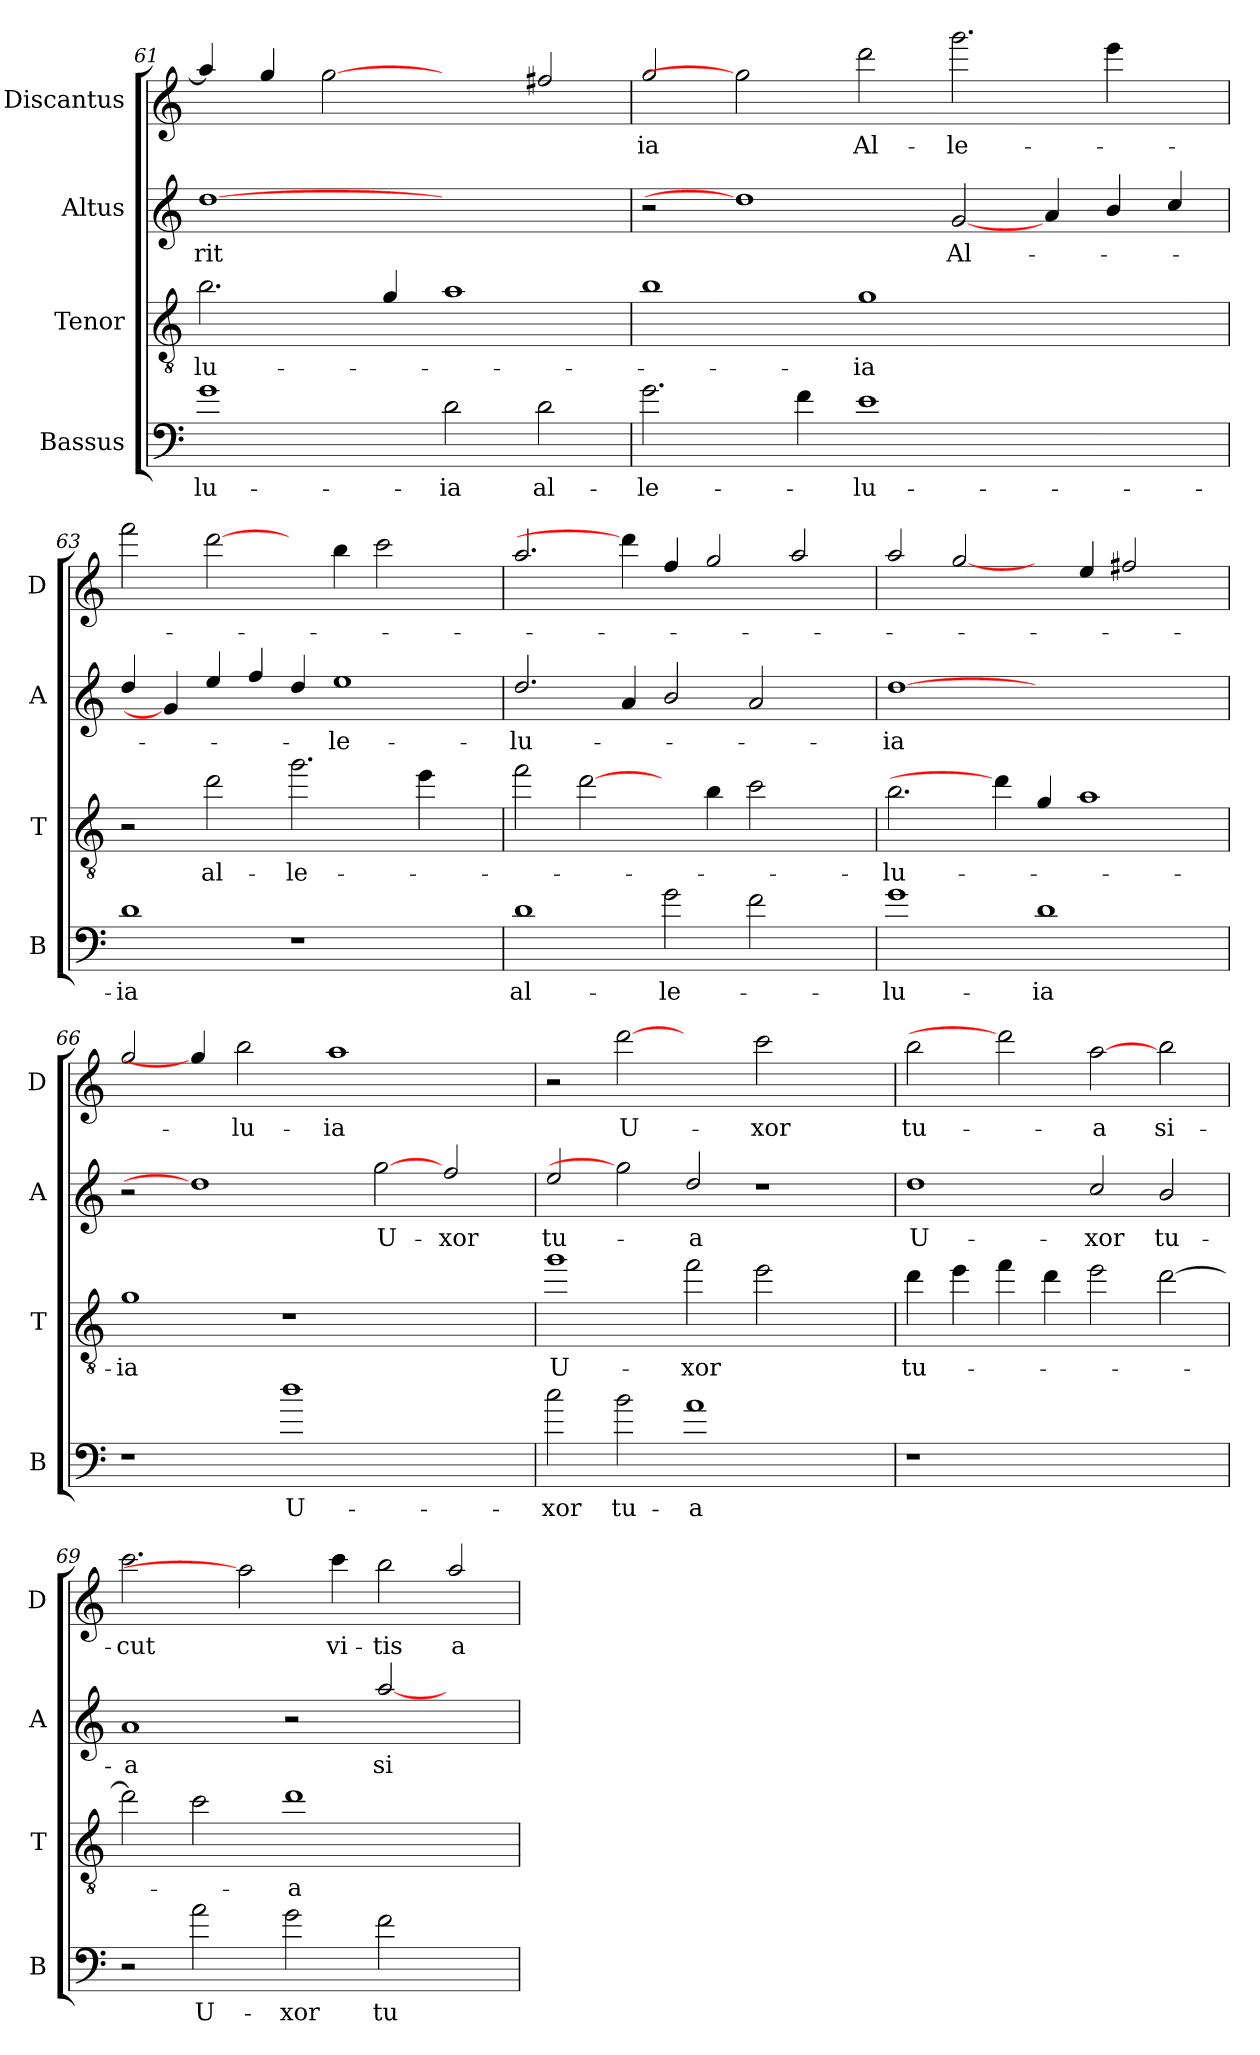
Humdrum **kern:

**kern	**text	**kern	**text	**kern	**text	**kern	**text
*part4	*part4	*part3	*part3	*part2	*part2	*part1	*part1
*staff4	*staff4	*staff3	*staff3	*staff2	*staff2	*staff1	*staff1
*I"Bassus	*	*I"Tenor	*	*I"Altus	*	*I"Discantus	*
*I'B	*	*I'T	*	*I'A	*	*I'D	*
!!LO:LB:g=z
*clefF4	*	*clefGv2	*	*clefG2	*	*clefG2	*
*ITrd7c12	*	*ITrd7c12	*	*ITrd7c12	*	*ITrd7c12	*
*k[]	*	*k[]	*	*k[]	*	*k[]	*
*C:	*	*C:	*	*C:	*	*C:	*
=61	=61	=61	=61	=61	=61	=61	=61
!	!LO:LY:b	!	!LO:LY:b	!	!LO:LY:b	!	!
1G	-lu-	2.B\	-lu-	[1d	-rit	4a/]	.
.	.	.	.	.	.	4g/	.
.	.	.	.	.	.	[2g	.
.	.	4G/	.	.	.	.	.
!	!LO:LY:b	!	!	!	!	!	!
2D\	-ia	1A	.	1ryy	.	2ryy	.
!	!LO:LY:b	!	!	!	!	!	!
2D\	al-	.	.	.	.	2f#X/	.
=62	=62	=62	=62	=62	=62	=62	=62
!	!LO:LY:b	!	!	!	!	!	!LO:LY:b
2.G\	-le-	1B	.	2r	.	2g/	-ia
.	.	.	.	1d]	.	2g]	.
4F\	.	.	.	.	.	.	.
!	!LO:LY:b	!	!LO:LY:b	!	!	!	!LO:LY:b
1E	-lu-	1G	-ia	.	.	2dd\	Al-
!	!	!	!	!	!LO:LY:b	!	!LO:LY:b
.	.	.	.	[2G/	Al-	2.gg\	-le-
2.ryy	.	2.ryy	.	4A/	.	.	.
.	.	.	.	4B/	.	4ee\	.
.	.	.	.	4c/	.	4ryy	.
=63	=63	=63	=63	=63	=63	=63	=63
!	!LO:LY:b	!	!	!	!	!	!
1D	-ia	2r	.	4d/	.	2ff\	.
.	.	.	.	4G/]	.	.	.
!	!	!	!LO:LY:b	!	!	!	!
.	.	2d\	al-	4e/	.	[2dd\	.
.	.	.	.	4f/	.	.	.
!	!	!	!LO:LY:b	!	!	!	!
1r	.	2.g\	-le-	4d/	.	4ryy	.
!	!	!	!	!	!LO:LY:b	!	!
.	.	.	.	1e	-le-	4b\	.
.	.	.	.	.	.	2cc\	.
.	.	4e\	.	.	.	.	.
4ryy	.	4ryy	.	.	.	4ryy	.
=64	=64	=64	=64	=64	=64	=64	=64
!	!LO:LY:b	!	!	!	!LO:LY:b	!	!
1D	al-	2f\	.	2.d/	-lu-	2.a/	.
.	.	[2d\	.	.	.	.	.
.	.	.	.	4A/	.	4dd\]	.
!	!LO:LY:b	!	!	!	!	!	!
2G\	-le-	4ryy	.	2B/	.	4f/	.
.	.	4B\	.	.	.	2g/	.
2F\	.	2c\	.	2A/	.	.	.
.	.	.	.	.	.	2a/	.
4ryy	.	4ryy	.	4ryy	.	.	.
=65	=65	=65	=65	=65	=65	=65	=65
!	!LO:LY:b	!	!LO:LY:b	!	!LO:LY:b	!	!
1G	-lu-	2.B\	-lu-	[1d	-ia	2a/	.
.	.	.	.	.	.	[2g/	.
.	.	4d\]	.	.	.	.	.
!	!LO:LY:b	!	!	!	!	!	!
1D	-ia	4G/	.	1ryy	.	4ryy	.
.	.	1A	.	.	.	4e/	.
.	.	.	.	.	.	2f#X/	.
4ryy	.	.	.	4ryy	.	4ryy	.
!!LO:PB:g=z
=66	=66	=66	=66	=66	=66	=66	=66
!	!	!	!LO:LY:b	!	!	!	!
1r	.	1G	-ia	2r	.	2g/	.
.	.	.	.	1d]	.	4g/]	.
!	!	!	!	!	!	!	!LO:LY:b
.	.	.	.	.	.	2b\	-lu-
!	!LO:LY:b	!	!	!	!	!	!
1d	U-	1r	.	.	.	.	.
!	!	!	!	!	!	!	!LO:LY:b
.	.	.	.	.	.	1a	-ia
!	!	!	!	!	!LO:LY:b	!	!
.	.	.	.	[2g	U-	.	.
!	!	!	!	!	!LO:LY:b	!	!
2ryy	.	2ryy	.	2f/	-xor	.	.
.	.	.	.	.	.	4ryy	.
=67	=67	=67	=67	=67	=67	=67	=67
!	!LO:LY:b	!	!LO:LY:b	!	!LO:LY:b	!	!
2c\	-xor	1g	U-	2e/	tu-	2r	.
!	!LO:LY:b	!	!	!	!	!	!LO:LY:b
2B\	tu-	.	.	2g]	.	[2dd	U-
!	!LO:LY:b	!	!LO:LY:b	!	!LO:LY:b	!	!
1A	-a	2f\	-xor	2d/	-a	2ryy	.
!	!	!	!	!	!	!	!LO:LY:b
.	.	2e\	.	1r	.	2cc\	-xor
2ryy	.	2ryy	.	.	.	2ryy	.
=68	=68	=68	=68	=68	=68	=68	=68
!	!	!	!LO:LY:b	!	!LO:LY:b	!	!LO:LY:b
1r	.	4d\	tu-	1d	U-	2b\	tu-
.	.	4e\	.	.	.	.	.
.	.	4f\	.	.	.	2dd]	.
.	.	4d\	.	.	.	.	.
!	!	!	!	!	!LO:LY:b	!	!LO:LY:b
1ryy	.	2e\	.	2c/	-xor	[2a	-a
!	!	!	!	!	!LO:LY:b	!	!LO:LY:b
.	.	[2d\	.	2B/	tu-	2b\	si-
=69	=69	=69	=69	=69	=69	=69	=69
!	!	!	!	!	!LO:LY:b	!	!LO:LY:b
2r	.	2d\]	.	1A	-a	2.cc\	-cut
!	!LO:LY:b	!	!	!	!	!	!
2A\	U-	2c\	.	.	.	.	.
.	.	.	.	.	.	2a]	.
!	!LO:LY:b	!	!LO:LY:b	!	!	!	!
2G\	-xor	1d	-a	2r	.	.	.
!	!	!	!	!	!	!	!LO:LY:b
.	.	.	.	.	.	4cc\	vi-
!	!LO:LY:b	!	!	!	!LO:LY:b	!	!LO:LY:b
2F\	tu-	.	.	[2a/	si-	2b\	-tis
!	!	!	!	!	!	!	!LO:LY:b
2ryy	.	2ryy	.	2ryy	.	2a/	a-
=	=	=	=	=	=	=	=
*-	*-	*-	*-	*-	*-	*-	*-
